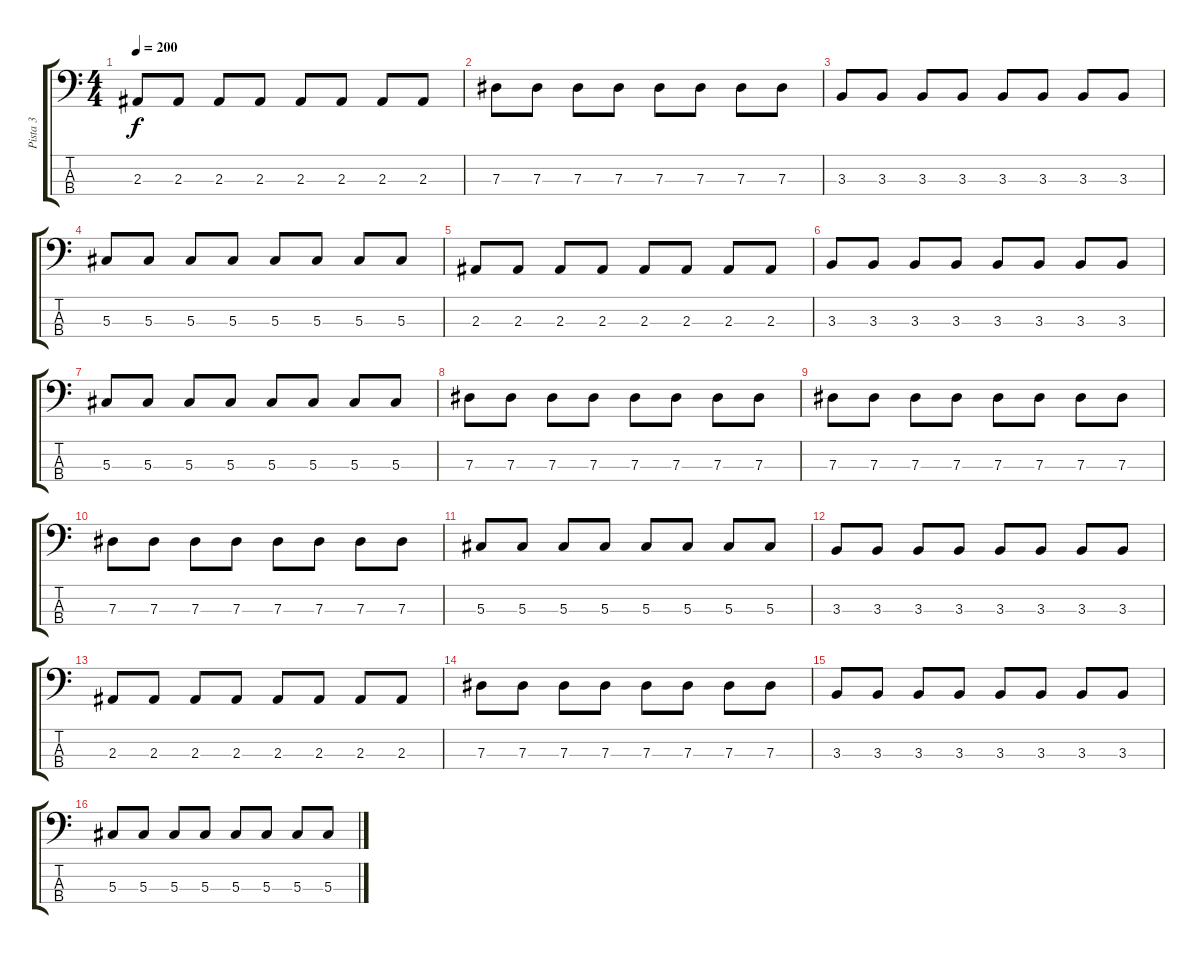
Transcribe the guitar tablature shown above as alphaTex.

\track ("Pista 3" "Pista 3") {instrument electricbassfinger}
\staff {score tabs}
\tuning (Gb2 Db2 Ab1 Eb1) {hide}
\ts (4 4)
\tempo 200
\clef f4
\ks c
2.3.8{dy f} 2.3.8 2.3.8 2.3.8 2.3.8 2.3.8 2.3.8 2.3.8 |
7.3.8 7.3.8 7.3.8 7.3.8 7.3.8 7.3.8 7.3.8 7.3.8 |
3.3.8 3.3.8 3.3.8 3.3.8 3.3.8 3.3.8 3.3.8 3.3.8 |
5.3.8 5.3.8 5.3.8 5.3.8 5.3.8 5.3.8 5.3.8 5.3.8 |
2.3.8 2.3.8 2.3.8 2.3.8 2.3.8 2.3.8 2.3.8 2.3.8 |
3.3.8 3.3.8 3.3.8 3.3.8 3.3.8 3.3.8 3.3.8 3.3.8 |
5.3.8 5.3.8 5.3.8 5.3.8 5.3.8 5.3.8 5.3.8 5.3.8 |
7.3.8 7.3.8 7.3.8 7.3.8 7.3.8 7.3.8 7.3.8 7.3.8 |
7.3.8 7.3.8 7.3.8 7.3.8 7.3.8 7.3.8 7.3.8 7.3.8 |
7.3.8 7.3.8 7.3.8 7.3.8 7.3.8 7.3.8 7.3.8 7.3.8 |
5.3.8 5.3.8 5.3.8 5.3.8 5.3.8 5.3.8 5.3.8 5.3.8 |
3.3.8 3.3.8 3.3.8 3.3.8 3.3.8 3.3.8 3.3.8 3.3.8 |
2.3.8 2.3.8 2.3.8 2.3.8 2.3.8 2.3.8 2.3.8 2.3.8 |
7.3.8 7.3.8 7.3.8 7.3.8 7.3.8 7.3.8 7.3.8 7.3.8 |
3.3.8 3.3.8 3.3.8 3.3.8 3.3.8 3.3.8 3.3.8 3.3.8 |
5.3.8 5.3.8 5.3.8 5.3.8 5.3.8 5.3.8 5.3.8 5.3.8
